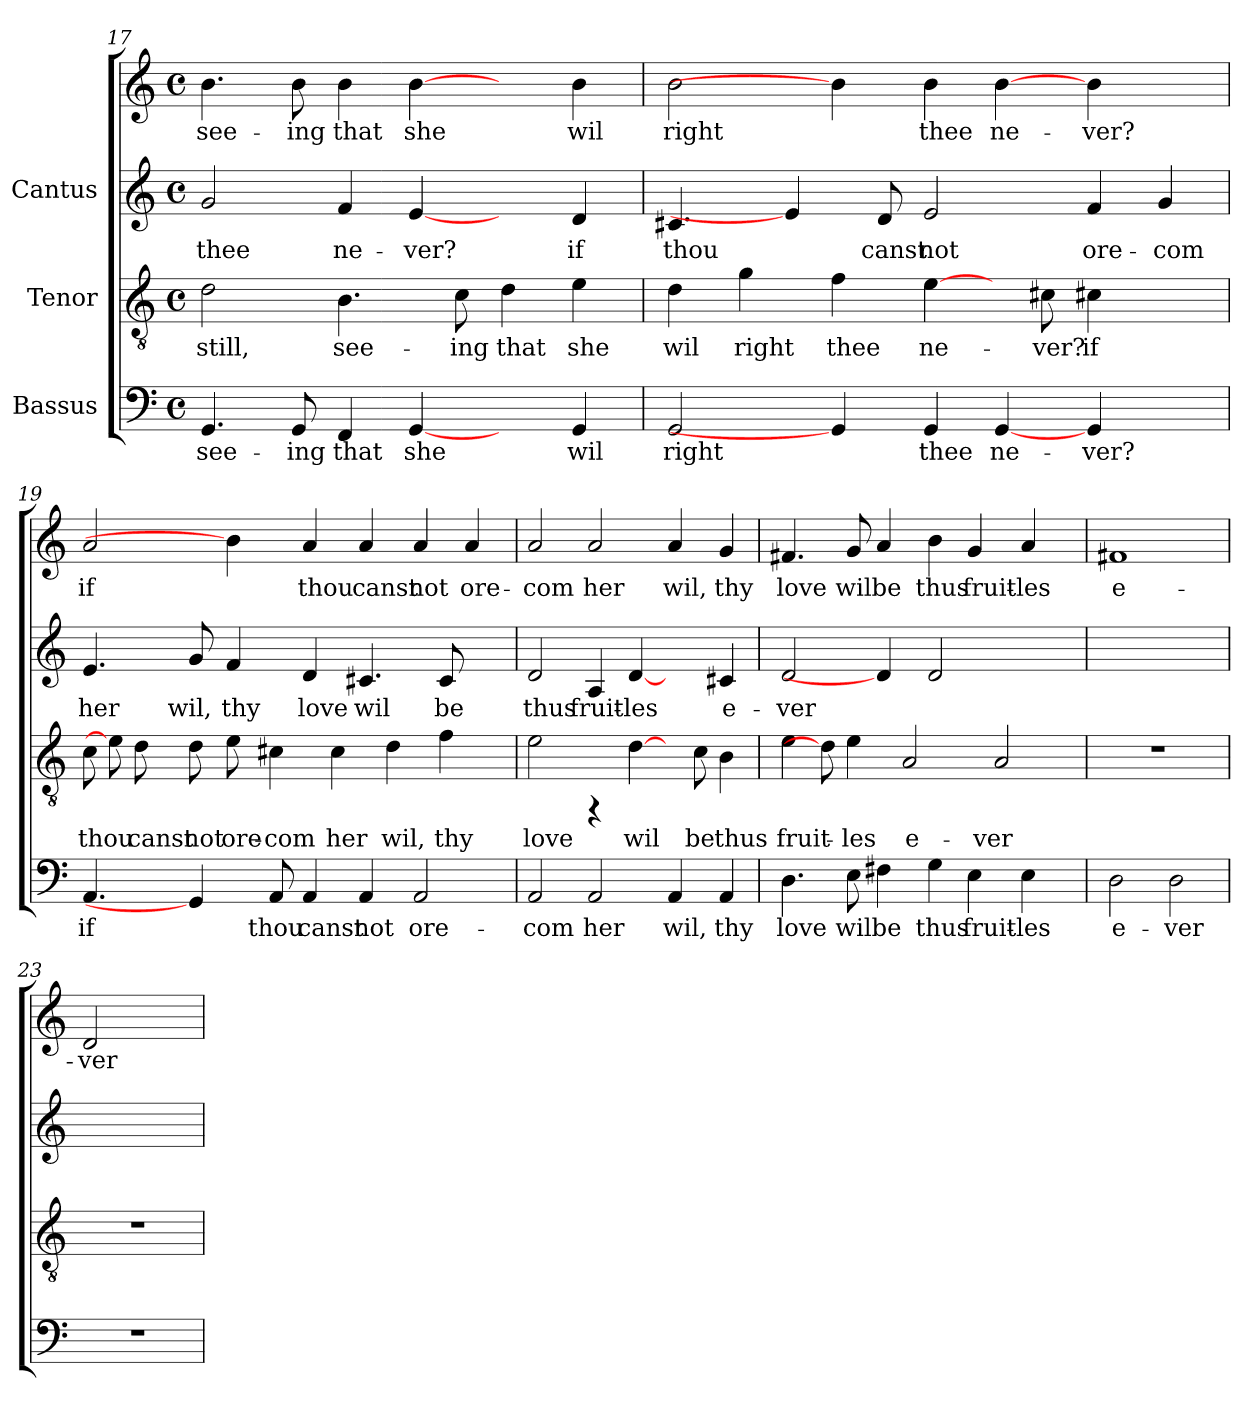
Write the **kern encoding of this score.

**kern	**text	**kern	**text	**kern	**text	**kern	**text
*part3	*part3	*part2	*part2	*part1	*part1	*part1	*part1
*staff4	*staff4	*staff3	*staff3	*staff2	*staff2	*staff1	*staff1
*I"Bassus	*	*I"Tenor	*	*I"Cantus	*	*	*
!!LO:PB:g=z
*clefF4	*	*clefGv2	*	*clefG2	*	*clefG2	*
*M4/4	*	*M4/4	*	*M4/4	*	*M4/4	*
*met(c)	*	*met(c)	*	*met(c)	*	*met(c)	*
=17	=17	=17	=17	=17	=17	=17	=17
!	!LO:LY:b:cj	!	!LO:LY:b:cj	!	!LO:LY:b:cj	!	!LO:LY:b:cj
4.GG/	see-	2d\	still,	2g/	thee	4.b\	see-
!	!LO:LY:b:cj	!	!	!	!	!	!LO:LY:b:cj
8GG/	-ing	.	.	.	.	8b\	-ing
!	!LO:LY:b:cj	!	!LO:LY:b:cj	!	!LO:LY:b:cj	!	!LO:LY:b:cj
4FF/	that	4.B\	see-	4f/	ne-	4b\	that
!	!LO:LY:b:cj	!	!	!	!LO:LY:b:cj	!	!LO:LY:b:cj
[4GG/	she	.	.	[4e/	-ver?	[4b\	she
!	!	!	!LO:LY:b:cj	!	!	!	!
.	.	8c\	-ing	.	.	.	.
!	!	!	!LO:LY:b:cj	!	!	!	!
4ryy	.	4d\	that	4ryy	.	4ryy	.
!	!LO:LY:b:cj	!	!LO:LY:b:cj	!	!LO:LY:b:cj	!	!LO:LY:b:cj
4GG/	wil	4e\	she	4d/	if	4b\	wil
!!LO:PB:g=z
=18	=18	=18	=18	=18	=18	=18	=18
!	!LO:LY:b:cj	!	!LO:LY:b:cj	!	!LO:LY:b:cj	!	!LO:LY:b:cj
2GG/	right	4d\	wil	4.c#X/	thou	2b\	right
!	!	!	!LO:LY:b:cj	!	!	!	!
.	.	4g\	right	.	.	.	.
.	.	.	.	4e/]	.	.	.
!	!	!	!LO:LY:b:cj	!	!	!	!
4GG/]	.	4f\	thee	.	.	4b\]	.
!	!	!	!	!	!LO:LY:b:cj	!	!
.	.	.	.	8d/	canst	.	.
!	!LO:LY:b:cj	!	!LO:LY:b:cj	!	!LO:LY:b:cj	!	!LO:LY:b:cj
4GG/	thee	[4e\	ne-	2e/	not	4b\	thee
!	!LO:LY:b:cj	!	!	!	!	!	!LO:LY:b:cj
[4GG/	ne-	8ryy	.	.	.	[4b\	ne-
!	!	!	!LO:LY:b:cj	!	!	!	!
.	.	8c#X\	-ver?	.	.	.	.
!	!LO:LY:b:cj	!	!LO:LY:b:cj	!	!LO:LY:b:cj	!	!LO:LY:b:cj
4GG/	-ver?	4c#X\	if	4f/	ore-	4b\	-ver?
!	!	!	!	!	!LO:LY:b:cj	!	!
4ryy	.	4ryy	.	4g/	-com	4ryy	.
!!LO:PB:g=z
=19	=19	=19	=19	=19	=19	=19	=19
!	!LO:LY:b:cj	!	!LO:LY:b:cj	!	!LO:LY:b:cj	!	!LO:LY:b:cj
4.AA/	if	8c\	thou	4.e/	-her	2a/	if
.	.	8e\]	.	.	.	.	.
!	!	!	!LO:LY:b:cj	!	!	!	!
.	.	8d\	canst	.	.	.	.
!	!	!	!LO:LY:b:cj	!	!LO:LY:b:cj	!	!
4GG/]	.	8d\	not	8g/	wil,	.	.
!	!	!	!LO:LY:b:cj	!	!LO:LY:b:cj	!	!
.	.	8e\	ore-	4f/	thy	4b\]	.
!	!LO:LY:b:cj	!	!LO:LY:b:cj	!	!	!	!
8AA/	thou	4c#X\	-com	.	.	.	.
!	!LO:LY:b:cj	!	!	!	!LO:LY:b:cj	!	!LO:LY:b:cj
4AA/	canst	.	.	4d/	love	4a/	thou
!	!	!	!LO:LY:b:cj	!	!	!	!
.	.	4c#\	her	.	.	.	.
!	!LO:LY:b:cj	!	!	!	!LO:LY:b:cj	!	!LO:LY:b:cj
4AA/	not	.	.	4.c#X/	wil	4a/	canst
!	!	!	!LO:LY:b:cj	!	!	!	!
.	.	4d\	wil,	.	.	.	.
!	!LO:LY:b:cj	!	!	!	!	!	!LO:LY:b:cj
2AA/	ore-	.	.	.	.	4a/	not
!	!	!	!LO:LY:b:cj	!	!LO:LY:b:cj	!	!
.	.	4f\	thy	8c#/	be	.	.
!	!	!	!	!	!	!	!LO:LY:b:cj
.	.	.	.	4ryy	.	4a/	ore-
.	.	8ryy	.	.	.	.	.
=20	=20	=20	=20	=20	=20	=20	=20
!	!LO:LY:b:cj	!	!LO:LY:b:cj	!	!LO:LY:b:cj	!	!LO:LY:b:cj
2AA/	-com	2e\	love	2d/	thus	2a/	com
!	!LO:LY:b:cj	!	!	!	!LO:LY:b:cj	!	!LO:LY:b:cj
2AA/	her	4rFF	.	4A/	fruit-	2a/	her
!	!	!	!LO:LY:b:cj	!	!LO:LY:b:cj	!	!
.	.	[4d\	wil	[4d/	-les	.	.
!	!LO:LY:b:cj	!	!	!	!	!	!LO:LY:b:cj
4AA/	wil,	8ryy	.	4ryy	.	4a/	wil,
!	!	!	!LO:LY:b:cj	!	!	!	!
.	.	8c\	be	.	.	.	.
!	!LO:LY:b:cj	!	!LO:LY:b:cj	!	!LO:LY:b:cj	!	!LO:LY:b:cj
4AA/	thy	4B\	thus	4c#X/	e-	4g/	thy
=21	=21	=21	=21	=21	=21	=21	=21
!	!LO:LY:b:cj	!	!LO:LY:b:cj	!	!LO:LY:b:cj	!	!LO:LY:b:cj
4.D\	love	4e\	fruit-	2d/	ver	4.f#X/	-love
.	.	8d\]	.	.	.	.	.
!	!LO:LY:b:cj	!	!LO:LY:b:cj	!	!	!	!LO:LY:b:cj
8E\	wil	4e\	-les	.	.	8g/	wil
!	!LO:LY:b:cj	!	!	!	!	!	!LO:LY:b:cj
4F#X\	be	.	.	4d/]	.	4a/	be
!	!	!	!LO:LY:b:cj	!	!	!	!
.	.	2A/	e-	.	.	.	.
!	!LO:LY:b:cj	!	!	!	!	!	!LO:LY:b:cj
4G\	thus	.	.	2d/	.	4b\	thus
!	!LO:LY:b:cj	!	!	!	!	!	!LO:LY:b:cj
4E\	fruit-	.	.	.	.	4g/	fruit-
!	!	!	!LO:LY:b:cj	!	!	!	!
.	.	2A/	-ver	.	.	.	.
!	!LO:LY:b:cj	!	!	!	!	!	!LO:LY:b:cj
4E\	-les	.	.	4.ryy	.	4a/	-les
8ryy	.	.	.	.	.	8ryy	.
=22	=22	=22	=22	=22	=22	=22	=22
!	!LO:LY:b:cj	!	!	!	!	!	!LO:LY:b:cj
2D\	e-	1r	.	1ryy	.	1f#X	e-
!	!LO:LY:b:cj	!	!	!	!	!	!
2D\	-ver	.	.	.	.	.	.
!!LO:LB:g=z
=23	=23	=23	=23	=23	=23	=23	=23
!	!	!	!	!	!	!	!LO:LY:b:cj
1r	.	1r	.	1ryy	.	2d/	-ver
.	.	.	.	.	.	2ryy	.
=	=	=	=	=	=	=	=
*-	*-	*-	*-	*-	*-	*-	*-
